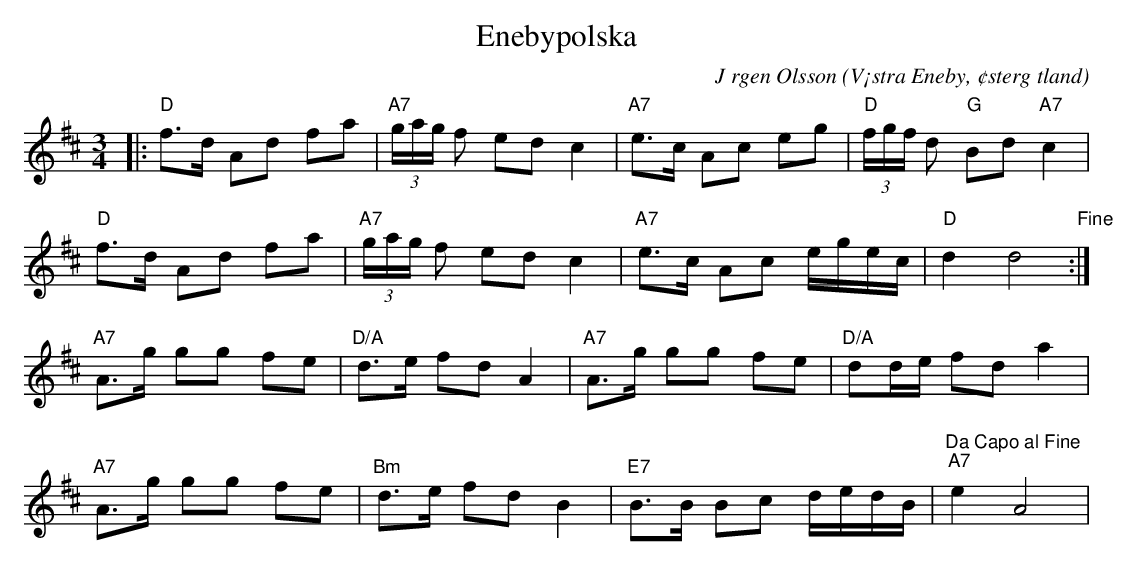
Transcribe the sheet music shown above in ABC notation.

X:1
T:Enebypolska
C:J rgen Olsson
O:V¡stra Eneby, ¢sterg tland
M:3/4
L:1/8
K:D
|:"D"f>d Ad fa|"A7"(3g/a/g/ f ed c2|"A7"e>c Ac eg|"D"(3f/g/f/ d "G"Bd "A7"c2|
"D"f>d Ad fa|"A7"(3g/a/g/ f ed c2|"A7"e>c Ac e/g/e/c/|"D"d2 d4 "Fine" :|
"A7"A>g gg fe|"D/A"d>e fd A2|"A7"A>g gg fe|"D/A" dd/e/ fd a2|
"A7"A>g gg fe|"Bm"d>e fd B2|"E7"B>B Bc d/e/d/B/|"Da Capo al Fine""A7" e2 A4|
